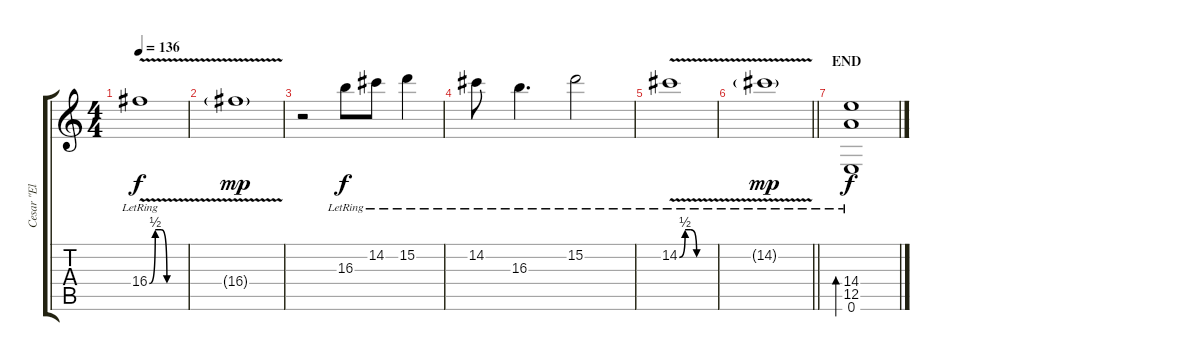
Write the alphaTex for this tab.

\track ("Cesar \"El Vampiro\" Lopez" "Cesar \"El ") {instrument distortionguitar}
\staff {score tabs}
\tuning (E4 B3 G3 D3 A2 E2) {hide}
\ts (4 4)
\tempo 136
\clef g2
\ks c
16.4{be (custom 0 0 10 2 20 2 30 0 60 0) v lr}.1{dy f} |
16.4{v g}.1{dy mp} |
r.2 16.3{lr}.8{dy f} 14.2{lr}.8 15.2{lr}.4 |
14.2{lr}.8 16.3{lr}.4{d} 15.2{lr}.2 |
14.2{be (custom 0 0 10 2 20 2 30 0 60 0) v lr}.1 |
\barLineRight lightlight
14.2{v g lr}.1{dy mp} |
\section ("" "END")
(14.4{lr} 12.5 0.6).1{bd 120 dy f}
